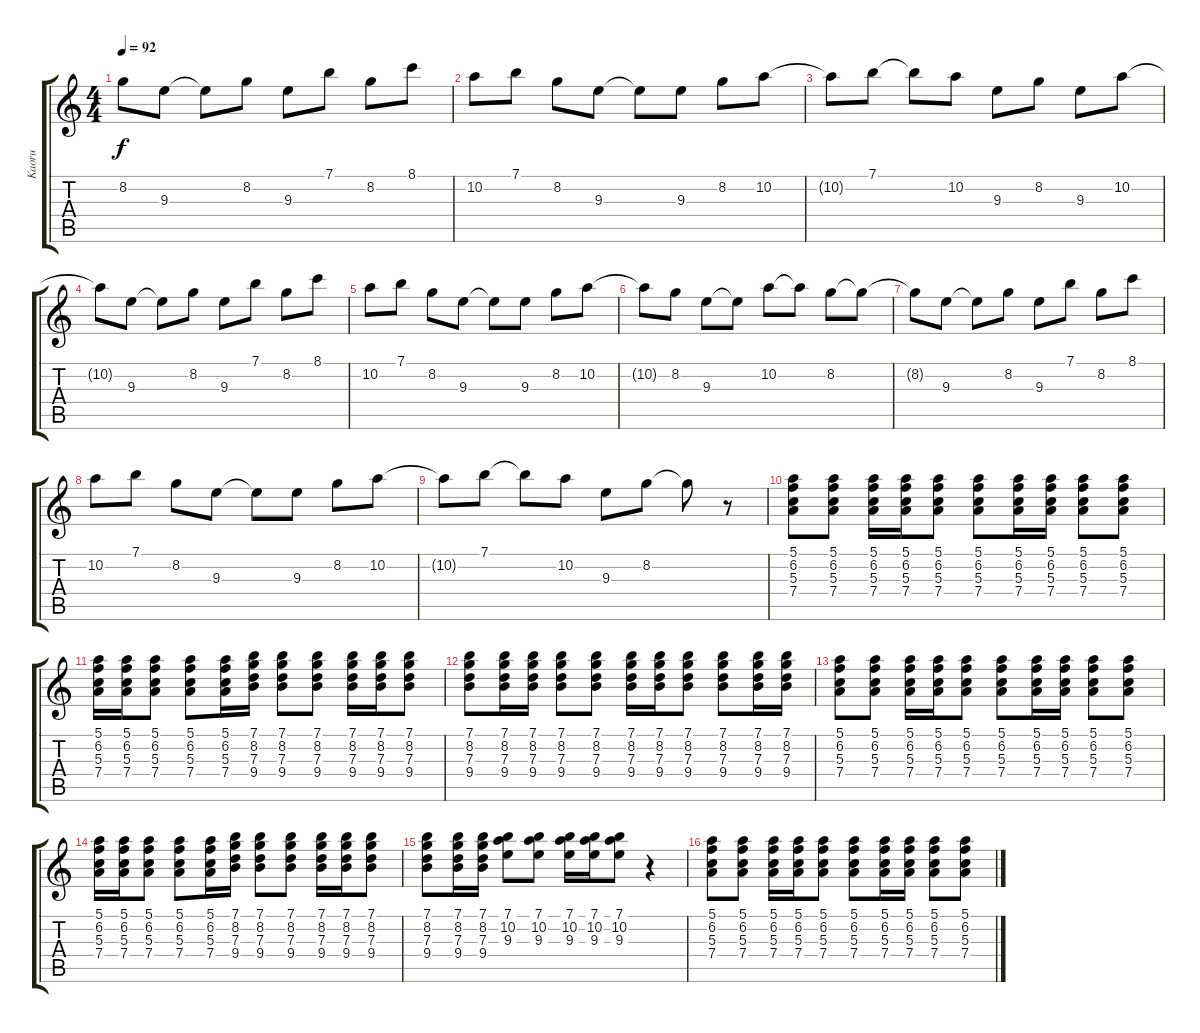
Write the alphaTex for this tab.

\track ("Kaoru" "Kaoru") {instrument electricguitarclean}
\staff {score tabs}
\tuning (E4 B3 G3 D3 A2 E2) {hide}
\ts (4 4)
\tempo 92
\clef g2
\ks c
8.2{t}.8{dy f} 9.3.8 9.3{t}.8 8.2.8 9.3.8 7.1.8 8.2.8 8.1.8 |
10.2.8 7.1.8 8.2.8 9.3.8 9.3{t}.8 9.3.8 8.2.8 10.2.8 |
10.2{t}.8 7.1.8 7.1{t}.8 10.2.8 9.3.8 8.2.8 9.3.8 10.2.8 |
10.2{t}.8 9.3.8 9.3{t}.8 8.2.8 9.3.8 7.1.8 8.2.8 8.1.8 |
10.2.8 7.1.8 8.2.8 9.3.8 9.3{t}.8 9.3.8 8.2.8 10.2.8 |
10.2{t}.8 8.2.8 9.3.8 9.3{t}.8 10.2.8 10.2{t}.8 8.2.8 8.2{t}.8 |
8.2{t}.8 9.3.8 9.3{t}.8 8.2.8 9.3.8 7.1.8 8.2.8 8.1.8 |
10.2.8 7.1.8 8.2.8 9.3.8 9.3{t}.8 9.3.8 8.2.8 10.2.8 |
10.2{t}.8 7.1.8 7.1{t}.8 10.2.8 9.3.8 8.2.8 8.2{t}.8 r.8 |
(5.1 6.2 5.3 7.4).8{volume 10} (5.1 6.2 5.3 7.4).8 (5.1 6.2 5.3 7.4).16 (5.1 6.2 5.3 7.4).16 (5.1 6.2 5.3 7.4).8 (5.1 6.2 5.3 7.4).8 (5.1 6.2 5.3 7.4).16 (5.1 6.2 5.3 7.4).16 (5.1 6.2 5.3 7.4).8 (5.1 6.2 5.3 7.4).8 |
(5.1 6.2 5.3 7.4).16 (5.1 6.2 5.3 7.4).16 (5.1 6.2 5.3 7.4).8 (5.1 6.2 5.3 7.4).8 (5.1 6.2 5.3 7.4).16 (7.1 8.2 7.3 9.4).16 (7.1 8.2 7.3 9.4).8 (7.1 8.2 7.3 9.4).8 (7.1 8.2 7.3 9.4).16 (7.1 8.2 7.3 9.4).16 (7.1 8.2 7.3 9.4).8 |
(7.1 8.2 7.3 9.4).8 (7.1 8.2 7.3 9.4).16 (7.1 8.2 7.3 9.4).16 (7.1 8.2 7.3 9.4).8 (7.1 8.2 7.3 9.4).8 (7.1 8.2 7.3 9.4).16 (7.1 8.2 7.3 9.4).16 (7.1 8.2 7.3 9.4).8 (7.1 8.2 7.3 9.4).8 (7.1 8.2 7.3 9.4).16 (7.1 8.2 7.3 9.4).16 |
(5.1 6.2 5.3 7.4).8 (5.1 6.2 5.3 7.4).8 (5.1 6.2 5.3 7.4).16 (5.1 6.2 5.3 7.4).16 (5.1 6.2 5.3 7.4).8 (5.1 6.2 5.3 7.4).8 (5.1 6.2 5.3 7.4).16 (5.1 6.2 5.3 7.4).16 (5.1 6.2 5.3 7.4).8 (5.1 6.2 5.3 7.4).8 |
(5.1 6.2 5.3 7.4).16 (5.1 6.2 5.3 7.4).16 (5.1 6.2 5.3 7.4).8 (5.1 6.2 5.3 7.4).8 (5.1 6.2 5.3 7.4).16 (7.1 8.2 7.3 9.4).16 (7.1 8.2 7.3 9.4).8 (7.1 8.2 7.3 9.4).8 (7.1 8.2 7.3 9.4).16 (7.1 8.2 7.3 9.4).16 (7.1 8.2 7.3 9.4).8 |
(7.1 8.2 7.3 9.4).8 (7.1 8.2 7.3 9.4).16 (7.1 8.2 7.3 9.4).16 (7.1 10.2 9.3).8 (7.1 10.2 9.3).8 (7.1 10.2 9.3).16 (7.1 10.2 9.3).16 (7.1 10.2 9.3).8 r.4 |
(5.1 6.2 5.3 7.4).8 (5.1 6.2 5.3 7.4).8 (5.1 6.2 5.3 7.4).16 (5.1 6.2 5.3 7.4).16 (5.1 6.2 5.3 7.4).8 (5.1 6.2 5.3 7.4).8 (5.1 6.2 5.3 7.4).16 (5.1 6.2 5.3 7.4).16 (5.1 6.2 5.3 7.4).8 (5.1 6.2 5.3 7.4).8
